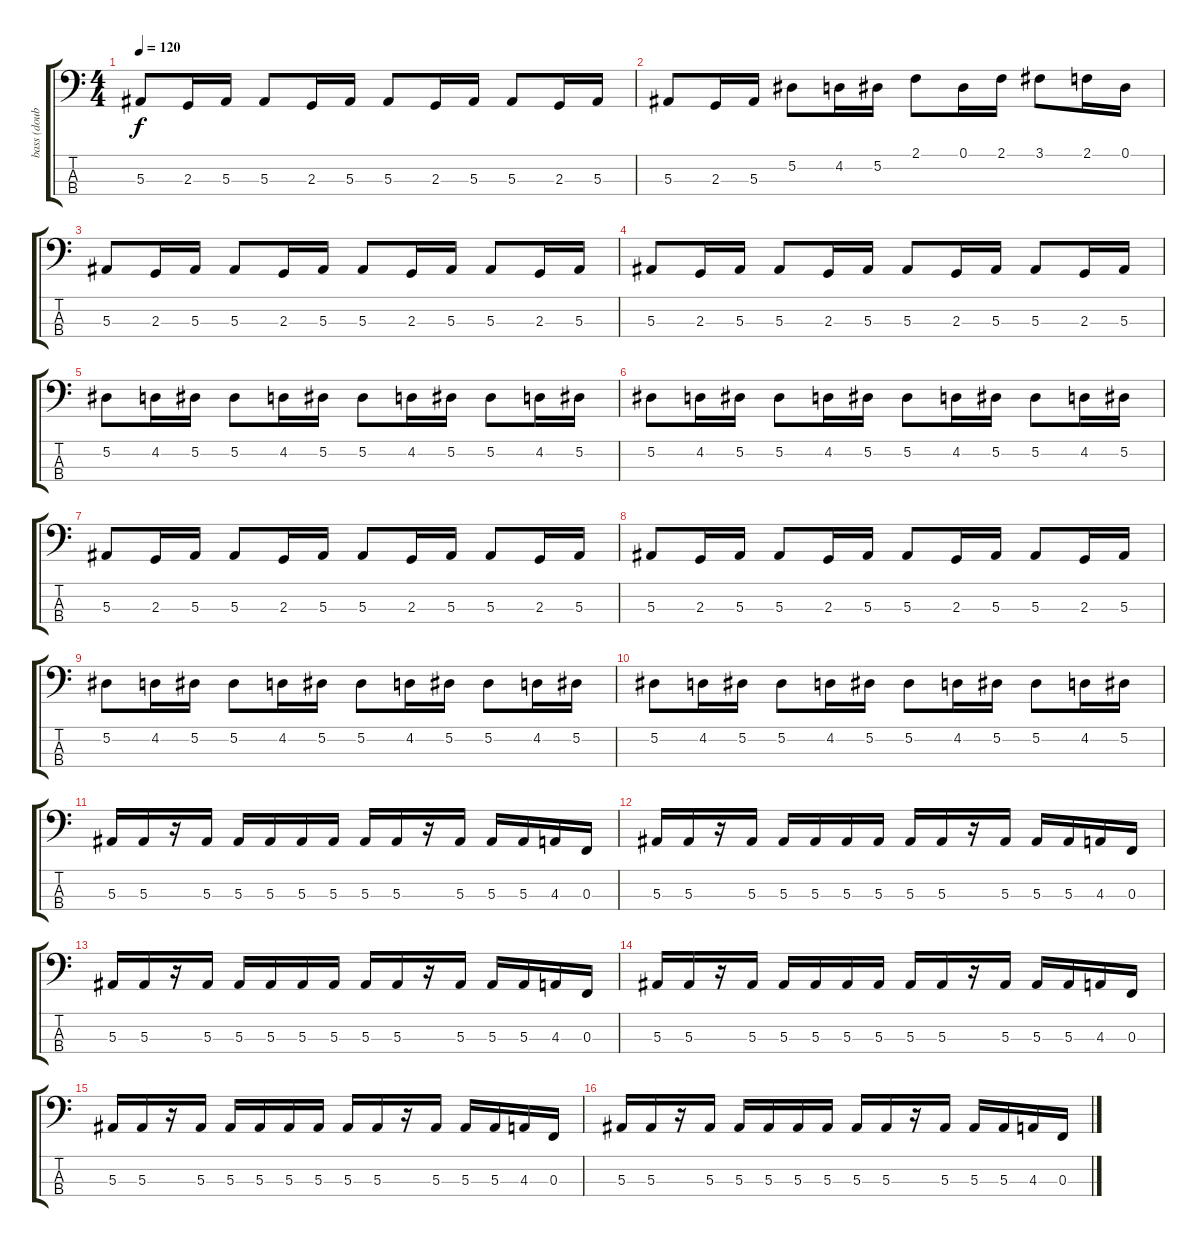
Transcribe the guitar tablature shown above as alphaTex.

\track ("bass (double tracked)" "bass (doub") {instrument electricbasspick}
\staff {score tabs}
\tuning (Eb2 Bb1 F1 C1) {hide}
\ts (4 4)
\tempo 120
\clef f4
\ks c
5.3.8{dy f} 2.3.16 5.3.16 5.3.8 2.3.16 5.3.16 5.3.8 2.3.16 5.3.16 5.3.8 2.3.16 5.3.16 |
5.3.8 2.3.16 5.3.16 5.2.8 4.2.16 5.2.16 2.1.8 0.1.16 2.1.16 3.1.8 2.1.16 0.1.16 |
5.3.8 2.3.16 5.3.16 5.3.8 2.3.16 5.3.16 5.3.8 2.3.16 5.3.16 5.3.8 2.3.16 5.3.16 |
5.3.8 2.3.16 5.3.16 5.3.8 2.3.16 5.3.16 5.3.8 2.3.16 5.3.16 5.3.8 2.3.16 5.3.16 |
5.2.8 4.2.16 5.2.16 5.2.8 4.2.16 5.2.16 5.2.8 4.2.16 5.2.16 5.2.8 4.2.16 5.2.16 |
5.2.8 4.2.16 5.2.16 5.2.8 4.2.16 5.2.16 5.2.8 4.2.16 5.2.16 5.2.8 4.2.16 5.2.16 |
5.3.8 2.3.16 5.3.16 5.3.8 2.3.16 5.3.16 5.3.8 2.3.16 5.3.16 5.3.8 2.3.16 5.3.16 |
5.3.8 2.3.16 5.3.16 5.3.8 2.3.16 5.3.16 5.3.8 2.3.16 5.3.16 5.3.8 2.3.16 5.3.16 |
5.2.8 4.2.16 5.2.16 5.2.8 4.2.16 5.2.16 5.2.8 4.2.16 5.2.16 5.2.8 4.2.16 5.2.16 |
5.2.8 4.2.16 5.2.16 5.2.8 4.2.16 5.2.16 5.2.8 4.2.16 5.2.16 5.2.8 4.2.16 5.2.16 |
5.3.16 5.3.16 r.16 5.3.16 5.3.16 5.3.16 5.3.16 5.3.16 5.3.16 5.3.16 r.16 5.3.16 5.3.16 5.3.16 4.3.16 0.3.16 |
5.3.16 5.3.16 r.16 5.3.16 5.3.16 5.3.16 5.3.16 5.3.16 5.3.16 5.3.16 r.16 5.3.16 5.3.16 5.3.16 4.3.16 0.3.16 |
5.3.16 5.3.16 r.16 5.3.16 5.3.16 5.3.16 5.3.16 5.3.16 5.3.16 5.3.16 r.16 5.3.16 5.3.16 5.3.16 4.3.16 0.3.16 |
5.3.16 5.3.16 r.16 5.3.16 5.3.16 5.3.16 5.3.16 5.3.16 5.3.16 5.3.16 r.16 5.3.16 5.3.16 5.3.16 4.3.16 0.3.16 |
5.3.16 5.3.16 r.16 5.3.16 5.3.16 5.3.16 5.3.16 5.3.16 5.3.16 5.3.16 r.16 5.3.16 5.3.16 5.3.16 4.3.16 0.3.16 |
5.3.16 5.3.16 r.16 5.3.16 5.3.16 5.3.16 5.3.16 5.3.16 5.3.16 5.3.16 r.16 5.3.16 5.3.16 5.3.16 4.3.16 0.3.16
